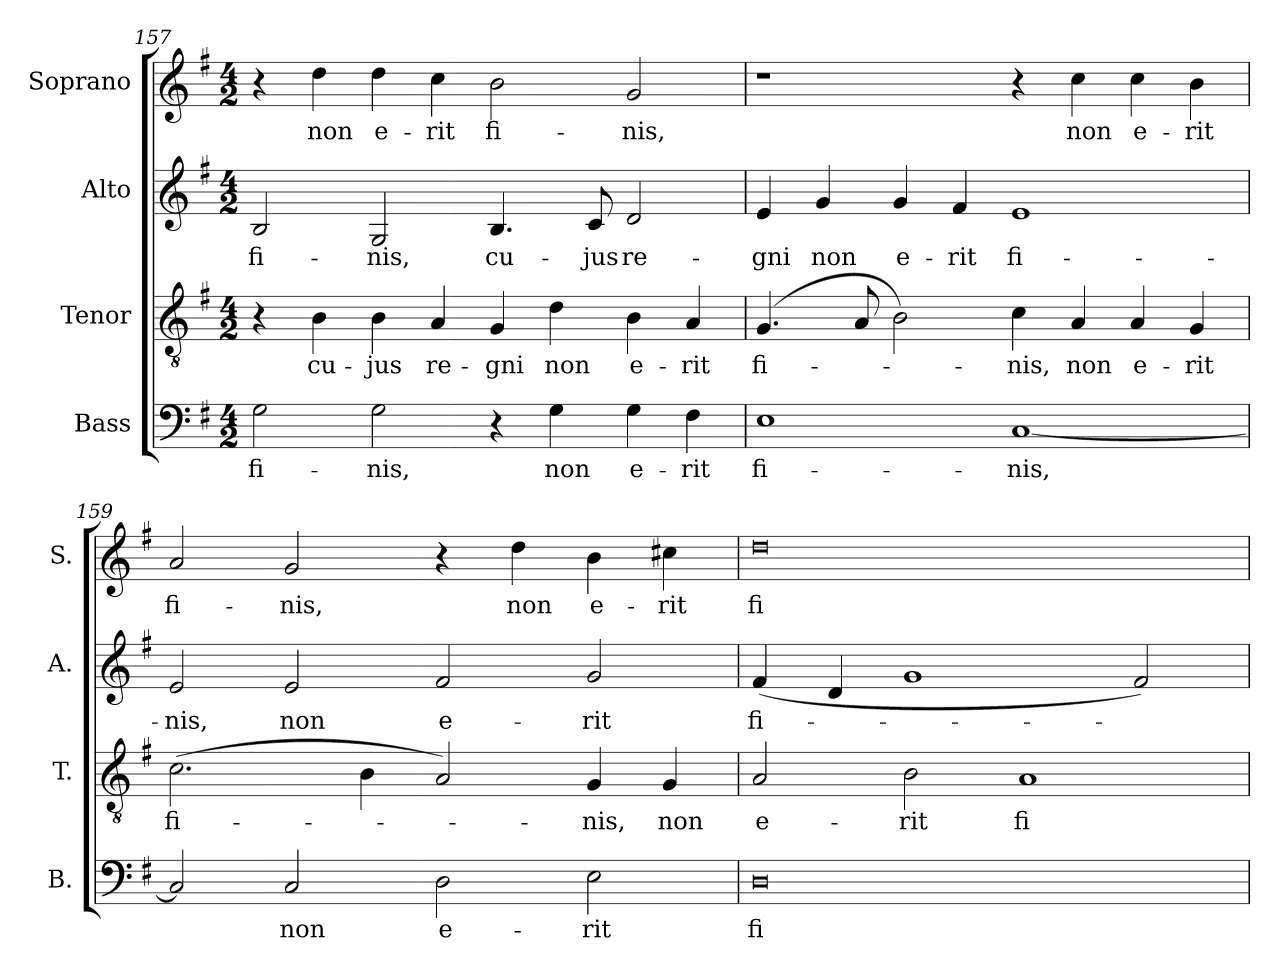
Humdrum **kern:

**kern	**text	**kern	**text	**kern	**text	**kern	**text
*part4	*part4	*part3	*part3	*part2	*part2	*part1	*part1
*staff4	*staff4	*staff3	*staff3	*staff2	*staff2	*staff1	*staff1
*I"Bass	*	*I"Tenor	*	*I"Alto	*	*I"Soprano	*
*I'B.	*	*I'T.	*	*I'A.	*	*I'S.	*
*clefF4	*	*clefGv2	*	*clefG2	*	*clefG2	*
*	*	*ITrd7c12	*	*	*	*	*
*k[f#]	*	*k[f#]	*	*k[f#]	*	*k[f#]	*
*G:	*	*G:	*	*G:	*	*G:	*
*M4/2	*	*M4/2	*	*M4/2	*	*M4/2	*
=157	=157	=157	=157	=157	=157	=157	=157
!	!LO:LY:b:color=#000000	!	!	!	!	!	!
!	!	!	!	!	!LO:LY:b:color=#000000	!	!
2Gi\	fi-	4r	.	2Bi/	fi-	4r	.
!	!	!	!LO:LY:b:color=#000000	!	!	!	!
!	!	!	!	!	!	!	!LO:LY:b:color=#000000
.	.	4BBi\	cu-	.	.	4ddi\	non
!	!LO:LY:b:color=#000000	!	!	!	!	!	!
!	!	!	!LO:LY:b:color=#000000	!	!	!	!
!	!	!	!	!	!LO:LY:b:color=#000000	!	!
!	!	!	!	!	!	!	!LO:LY:b:color=#000000
2Gi\	-nis,	4BBi\	-jus	2Gi/	-nis,	4ddi\	e-
!	!	!	!LO:LY:b:color=#000000	!	!	!	!
!	!	!	!	!	!	!	!LO:LY:b:color=#000000
.	.	4AAi/	re-	.	.	4cci\	-rit
!	!	!	!LO:LY:b:color=#000000	!	!	!	!
!	!	!	!	!	!LO:LY:b:color=#000000	!	!
!	!	!	!	!	!	!	!LO:LY:b:color=#000000
4r	.	4GGi/	-gni	4.Bi/	cu-	2bi\	fi-
!	!LO:LY:b:color=#000000	!	!	!	!	!	!
!	!	!	!LO:LY:b:color=#000000	!	!	!	!
4Gi\	non	4Di\	non	.	.	.	.
!	!	!	!	!	!LO:LY:b:color=#000000	!	!
.	.	.	.	8ci/	-jus	.	.
!	!LO:LY:b:color=#000000	!	!	!	!	!	!
!	!	!	!LO:LY:b:color=#000000	!	!	!	!
!	!	!	!	!	!LO:LY:b:color=#000000	!	!
!	!	!	!	!	!	!	!LO:LY:b:color=#000000
4Gi\	e-	4BBi\	e-	2di/	re-	2gi/	-nis,
!	!LO:LY:b:color=#000000	!	!	!	!	!	!
!	!	!	!LO:LY:b:color=#000000	!	!	!	!
4F#i\	-rit	4AAi/	-rit	.	.	.	.
!!LO:PB:g=z
=158	=158	=158	=158	=158	=158	=158	=158
!	!LO:LY:b:color=#000000	!	!	!	!	!	!
!	!	!	!LO:LY:b:color=#000000	!	!	!	!
!	!	!	!	!	!LO:LY:b:color=#000000	!	!
1Ei	fi-	(4.GGi/	fi-	4ei/	-gni	1r	.
!	!	!	!	!	!LO:LY:b:color=#000000	!	!
.	.	.	.	4gi/	non	.	.
.	.	8AAi/	.	.	.	.	.
!	!	!	!	!	!LO:LY:b:color=#000000	!	!
.	.	2BBi\)	.	4gi/	e-	.	.
!	!	!	!	!	!LO:LY:b:color=#000000	!	!
.	.	.	.	4f#i/	-rit	.	.
!	!LO:LY:b:color=#000000	!	!	!	!	!	!
!	!	!	!LO:LY:b:color=#000000	!	!	!	!
!	!	!	!	!	!LO:LY:b:color=#000000	!	!
[1Ci	-nis,	4Ci\	-nis,	1ei	fi-	4r	.
!	!	!	!LO:LY:b:color=#000000	!	!	!	!
!	!	!	!	!	!	!	!LO:LY:b:color=#000000
.	.	4AAi/	non	.	.	4cci\	non
!	!	!	!LO:LY:b:color=#000000	!	!	!	!
!	!	!	!	!	!	!	!LO:LY:b:color=#000000
.	.	4AAi/	e-	.	.	4cci\	e-
!	!	!	!LO:LY:b:color=#000000	!	!	!	!
!	!	!	!	!	!	!	!LO:LY:b:color=#000000
.	.	4GGi/	-rit	.	.	4bi\	-rit
=159	=159	=159	=159	=159	=159	=159	=159
!	!	!	!LO:LY:b:color=#000000	!	!	!	!
!	!	!	!	!	!LO:LY:b:color=#000000	!	!
!	!	!	!	!	!	!	!LO:LY:b:color=#000000
2Ci/]	.	(2.Ci\	fi-	2ei/	-nis,	2ai/	fi-
!	!LO:LY:b:color=#000000	!	!	!	!	!	!
!	!	!	!	!	!LO:LY:b:color=#000000	!	!
!	!	!	!	!	!	!	!LO:LY:b:color=#000000
2Ci/	non	.	.	2ei/	non	2gi/	-nis,
.	.	4BBi\	.	.	.	.	.
!	!LO:LY:b:color=#000000	!	!	!	!	!	!
!	!	!	!	!	!LO:LY:b:color=#000000	!	!
2Di\	e-	2AAi/)	.	2f#i/	e-	4r	.
!	!	!	!	!	!	!	!LO:LY:b:color=#000000
.	.	.	.	.	.	4ddi\	non
!	!LO:LY:b:color=#000000	!	!	!	!	!	!
!	!	!	!LO:LY:b:color=#000000	!	!	!	!
!	!	!	!	!	!LO:LY:b:color=#000000	!	!
!	!	!	!	!	!	!	!LO:LY:b:color=#000000
2Ei\	-rit	4GGi/	-nis,	2gi/	-rit	4bi\	e-
!	!	!	!LO:LY:b:color=#000000	!	!	!	!
!	!	!	!	!	!	!	!LO:LY:b:color=#000000
.	.	4GGi/	non	.	.	4cc#Xi\	-rit
=160	=160	=160	=160	=160	=160	=160	=160
!	!LO:LY:b:color=#000000	!	!	!	!	!	!
!	!	!	!LO:LY:b:color=#000000	!	!	!	!
!	!	!	!	!	!LO:LY:b:color=#000000	!	!
!	!	!	!	!	!	!	!LO:LY:b:color=#000000
0Di	fi-	2AAi/	e-	(4f#i/	fi-	0ddi	fi-
.	.	.	.	4di/	.	.	.
!	!	!	!LO:LY:b:color=#000000	!	!	!	!
.	.	2BBi\	-rit	1gi	.	.	.
!	!	!	!LO:LY:b:color=#000000	!	!	!	!
.	.	1AAi	fi-	.	.	.	.
.	.	.	.	2f#i/)	.	.	.
=	=	=	=	=	=	=	=
*-	*-	*-	*-	*-	*-	*-	*-
